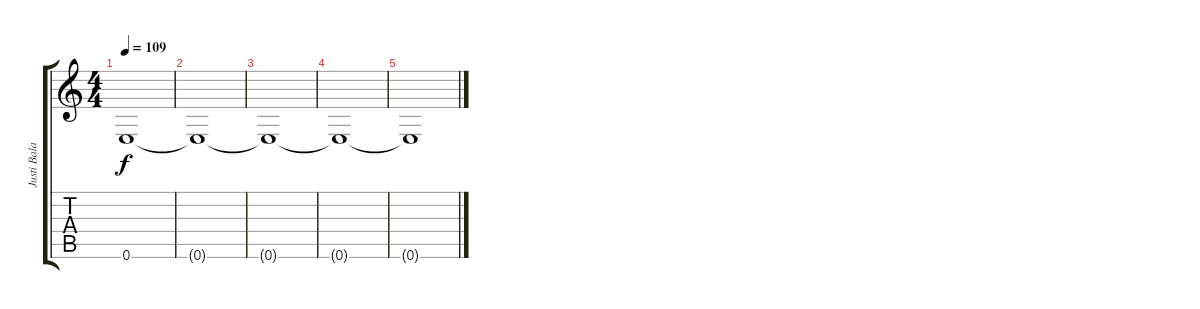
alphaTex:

\track ("Justi Bala" "Justi Bala") {instrument distortionguitar}
\staff {score tabs}
\tuning (E4 B3 G3 D3 A2 E2) {hide}
\ts (4 4)
\tempo 109
\clef g2
\ks c
0.6{t}.1{dy f} |
0.6{t}.1 |
0.6{t}.1 |
0.6{t}.1 |
0.6{t}.1
